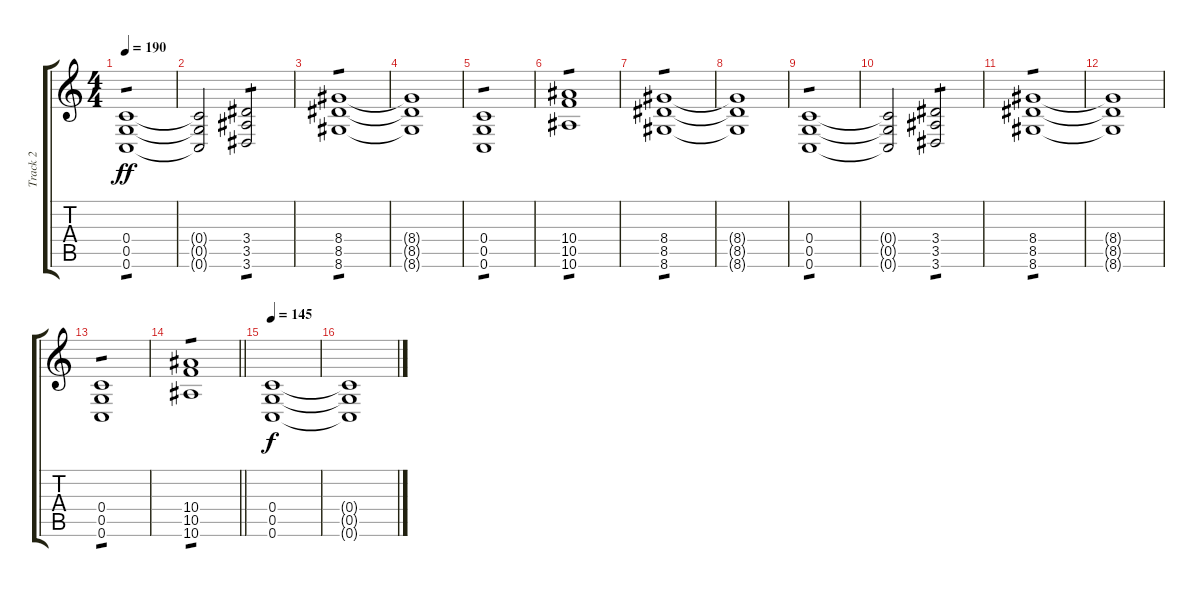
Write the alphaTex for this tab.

\track ("Track 2" "Track 2") {instrument distortionguitar}
\staff {score tabs}
\tuning (D4 A3 F3 C3 G2 C2) {hide}
\ts (4 4)
\tempo 190
\clef g2
\ks c
(0.4 0.5 0.6).1{tp 1 dy ff} |
(0.4{t} 0.5{t} 0.6{t}).2 (3.4 3.5 3.6).2{tp 1} |
(8.4 8.5 8.6).1{tp 1} |
(8.4{t} 8.5{t} 8.6{t}).1 |
(0.4 0.5 0.6).1{tp 1} |
(10.4 10.5 10.6).1{tp 1} |
(8.4 8.5 8.6).1{tp 1} |
(8.4{t} 8.5{t} 8.6{t}).1 |
(0.4 0.5 0.6).1{tp 1} |
(0.4{t} 0.5{t} 0.6{t}).2 (3.4 3.5 3.6).2{tp 1} |
(8.4 8.5 8.6).1{tp 1} |
(8.4{t} 8.5{t} 8.6{t}).1 |
(0.4 0.5 0.6).1{tp 1} |
\barLineRight lightlight
(10.4 10.5 10.6).1{tp 1} |
\section ("" "")
\tempo 145
(0.4 0.5 0.6).1{dy f} |
(0.4{t} 0.5{t} 0.6{t}).1
